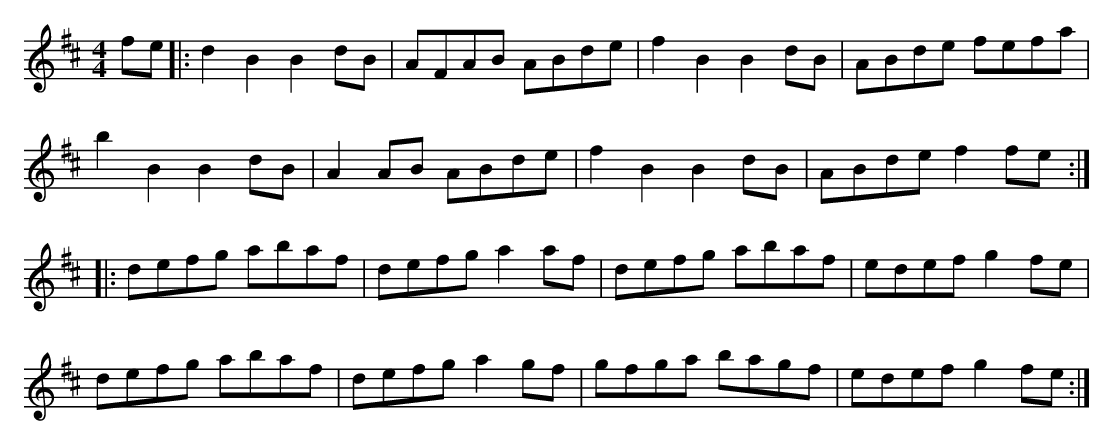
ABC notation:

X:1
M:4/4
K:Bmin
fe|:d2B2 B2dB|AFAB ABde|f2B2 B2dB|ABde fefa|
b2B2 B2dB|A2AB ABde|f2B2 B2dB|ABde f2fe:|
|:defg abaf|defg a2af|defg abaf|edef g2fe|
defg abaf|defg a2gf|gfga bagf|edef g2fe:|
